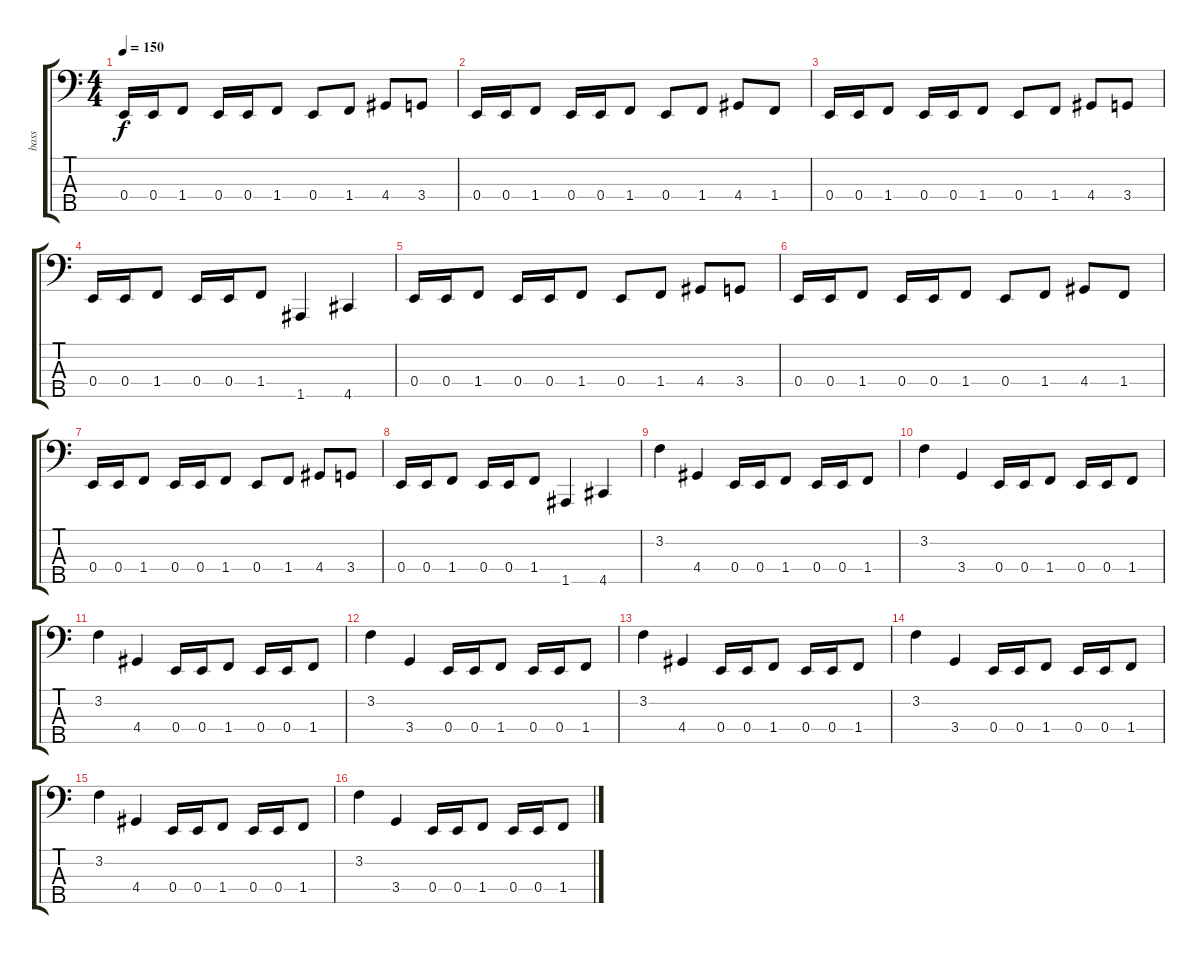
\track ("bass" "bass") {instrument slapbass1}
\staff {score tabs}
\tuning (G2 D2 A1 E1 A0) {hide}
\ts (4 4)
\tempo 150
\clef f4
\ks c
0.4.16{dy f} 0.4.16 1.4.8 0.4.16 0.4.16 1.4.8 0.4.8 1.4.8 4.4.8 3.4.8 |
0.4.16 0.4.16 1.4.8 0.4.16 0.4.16 1.4.8 0.4.8 1.4.8 4.4.8 1.4.8 |
0.4.16 0.4.16 1.4.8 0.4.16 0.4.16 1.4.8 0.4.8 1.4.8 4.4.8 3.4.8 |
0.4.16 0.4.16 1.4.8 0.4.16 0.4.16 1.4.8 1.5.4{balance 0} 4.5.4{balance 16} |
0.4.16{balance 8} 0.4.16 1.4.8 0.4.16 0.4.16 1.4.8 0.4.8 1.4.8 4.4.8 3.4.8 |
0.4.16 0.4.16 1.4.8 0.4.16 0.4.16 1.4.8 0.4.8 1.4.8 4.4.8 1.4.8 |
0.4.16 0.4.16 1.4.8 0.4.16 0.4.16 1.4.8 0.4.8 1.4.8 4.4.8 3.4.8 |
0.4.16 0.4.16 1.4.8 0.4.16 0.4.16 1.4.8 1.5.4{balance 0} 4.5.4{balance 16} |
3.2.4{balance 8} 4.4.4 0.4.16 0.4.16 1.4.8 0.4.16 0.4.16 1.4.8 |
3.2.4 3.4.4 0.4.16 0.4.16 1.4.8 0.4.16 0.4.16 1.4.8 |
3.2.4 4.4.4 0.4.16 0.4.16 1.4.8 0.4.16 0.4.16 1.4.8 |
3.2.4 3.4.4 0.4.16 0.4.16 1.4.8 0.4.16 0.4.16 1.4.8 |
3.2.4 4.4.4 0.4.16 0.4.16 1.4.8 0.4.16 0.4.16 1.4.8 |
3.2.4 3.4.4 0.4.16 0.4.16 1.4.8 0.4.16 0.4.16 1.4.8 |
3.2.4 4.4.4 0.4.16 0.4.16 1.4.8 0.4.16 0.4.16 1.4.8 |
3.2.4 3.4.4 0.4.16 0.4.16 1.4.8 0.4.16 0.4.16 1.4.8
